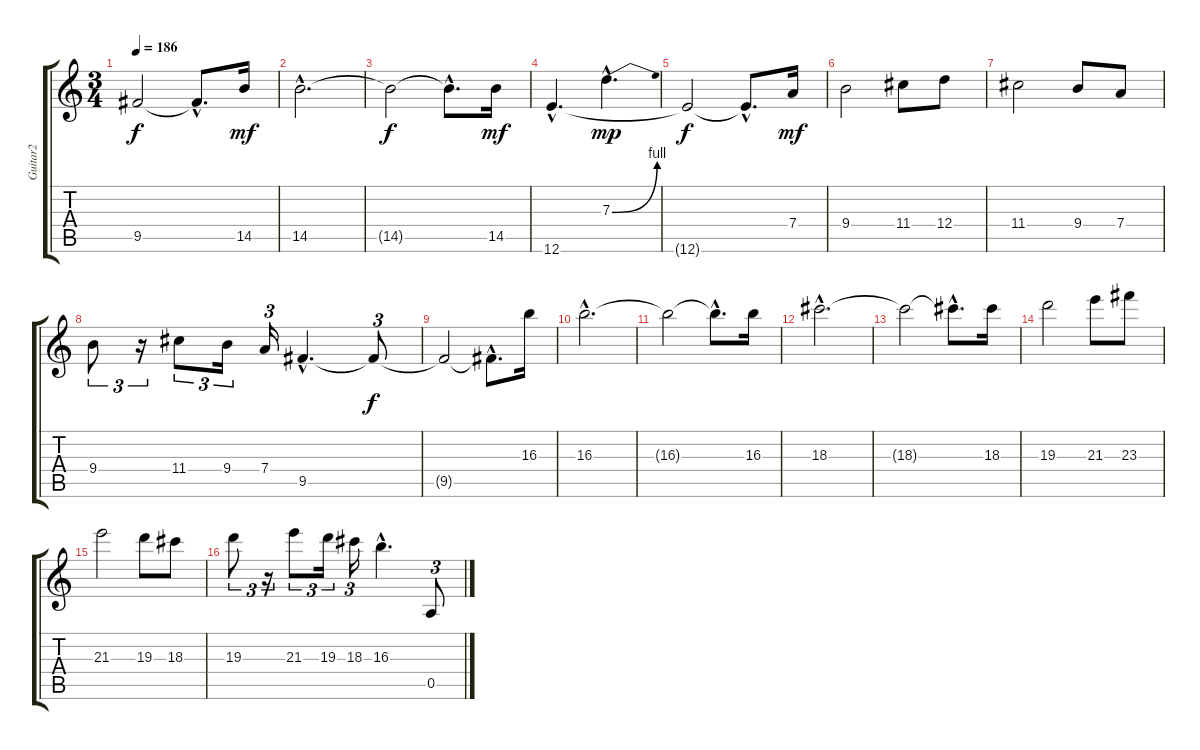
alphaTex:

\track ("Guitar2" "Guitar2") {instrument distortionguitar}
\staff {score tabs}
\tuning (E4 B3 G3 D3 A2 E2) {hide}
\ts (3 4)
\tempo 186
\clef g2
\ks c
9.5{t}.2{dy f} 9.5{hac t}.8{d} 14.5.16{dy mf} |
14.5{hac}.2{d} |
14.5{t}.2{dy f} 14.5{hac t}.8{d} 14.5.16{dy mf} |
12.6{hac}.4{d} 7.3{be (bend 0 0 60 4) hac}.4{d dy mp} |
12.6{t}.2{dy f} 12.6{hac t}.8{d} 7.4.16{dy mf} |
9.4.2 11.4.8 12.4.8 |
11.4.2 9.4.8 7.4.8 |
9.4.8{tu (3 2)} r.16{tu (3 2)} 11.4.8{tu (3 2)} 9.4.16{tu (3 2)} 7.4.16{tu (3 2)} 9.5{hac}.4{d} 9.5{t}.8{tu (3 2) dy f} |
9.5{t}.2 9.5{hac t}.8{d} 16.3.16 |
16.3{hac}.2{d} |
16.3{t}.2 16.3{hac t}.8{d} 16.3.16 |
18.3{hac}.2{d} |
18.3{t}.2 18.3{hac t}.8{d} 18.3.16 |
19.3.2 21.3.8 23.3.8 |
21.3.2 19.3.8 18.3.8 |
19.3.8{tu (3 2)} r.16{tu (3 2)} 21.3.8{tu (3 2)} 19.3.16{tu (3 2)} 18.3.16{tu (3 2)} 16.3{hac}.4{d} 0.5.8{tu (3 2)}
